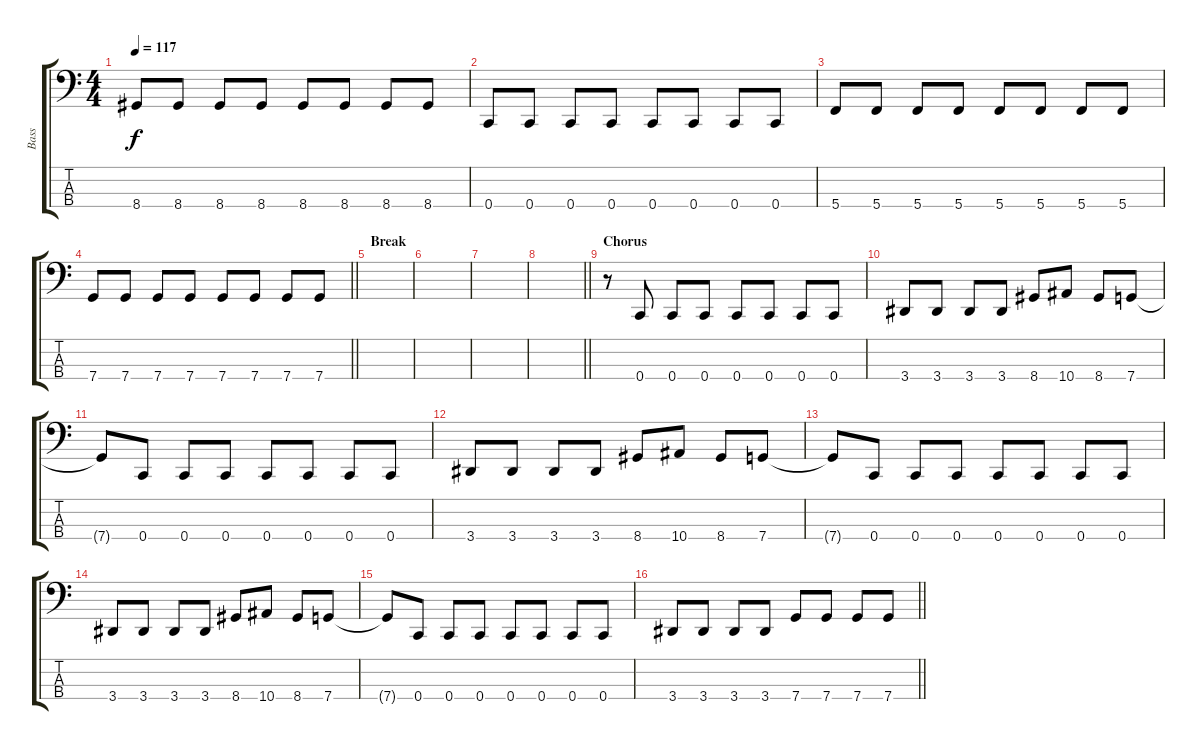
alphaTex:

\track ("Bass" "Bass") {instrument electricbasspick}
\staff {score tabs}
\tuning (F2 C2 G1 C1) {hide}
\ts (4 4)
\tempo 117
\clef f4
\ks c
8.4.8{dy f} 8.4.8 8.4.8 8.4.8 8.4.8 8.4.8 8.4.8 8.4.8 |
0.4.8 0.4.8 0.4.8 0.4.8 0.4.8 0.4.8 0.4.8 0.4.8 |
5.4.8 5.4.8 5.4.8 5.4.8 5.4.8 5.4.8 5.4.8 5.4.8 |
\barLineRight lightlight
7.4.8 7.4.8 7.4.8 7.4.8 7.4.8 7.4.8 7.4.8 7.4.8 |
\section ("" "Break")
|
|
|
\barLineRight lightlight
|
\section ("" "Chorus")
r.8 0.4.8 0.4.8 0.4.8 0.4.8 0.4.8 0.4.8 0.4.8 |
3.4.8 3.4.8 3.4.8 3.4.8 8.4.8 10.4.8 8.4.8 7.4.8 |
7.4{t}.8 0.4.8 0.4.8 0.4.8 0.4.8 0.4.8 0.4.8 0.4.8 |
3.4.8 3.4.8 3.4.8 3.4.8 8.4.8 10.4.8 8.4.8 7.4.8 |
7.4{t}.8 0.4.8 0.4.8 0.4.8 0.4.8 0.4.8 0.4.8 0.4.8 |
3.4.8 3.4.8 3.4.8 3.4.8 8.4.8 10.4.8 8.4.8 7.4.8 |
7.4{t}.8 0.4.8 0.4.8 0.4.8 0.4.8 0.4.8 0.4.8 0.4.8 |
\barLineRight lightlight
3.4.8 3.4.8 3.4.8 3.4.8 7.4.8 7.4.8 7.4.8 7.4.8
